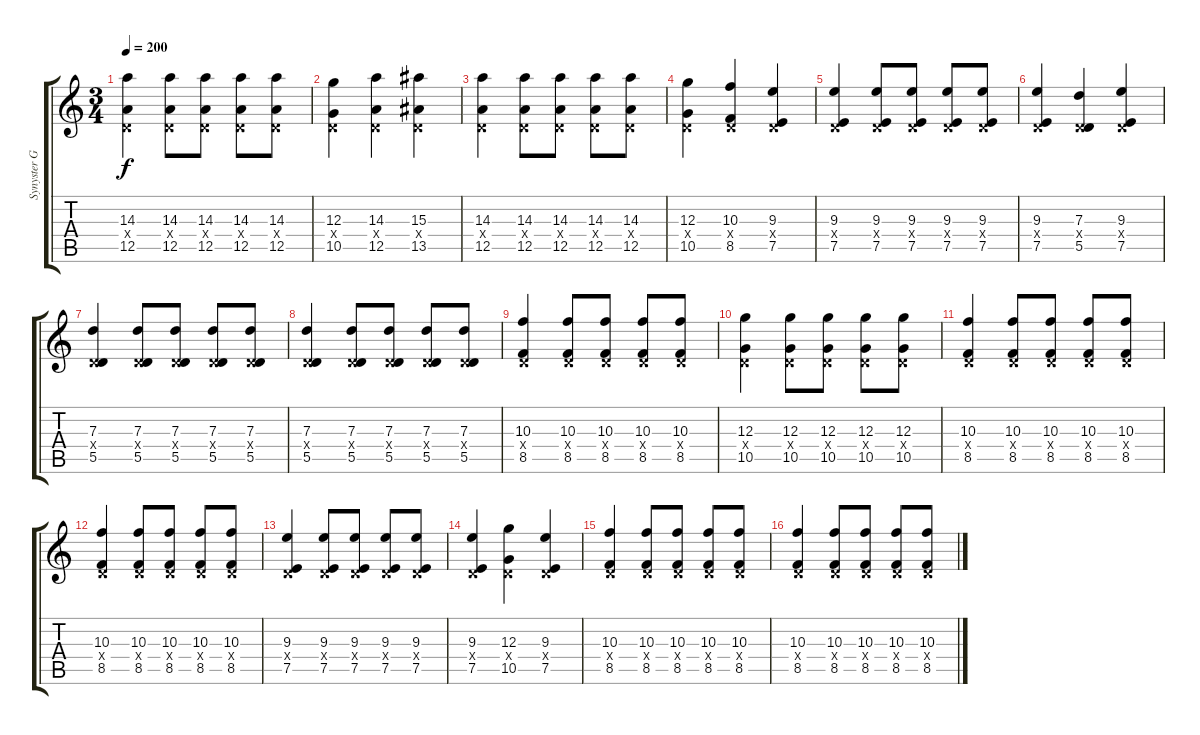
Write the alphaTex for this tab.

\track ("Synyster Gates" "Synyster G") {instrument distortionguitar}
\staff {score tabs}
\tuning (E4 B3 G3 D3 A2 D2) {hide}
\ts (3 4)
\tempo 200
\clef g2
\ks c
(14.3 0.4{x} 12.5).4{dy f} (14.3 0.4{x} 12.5).8 (14.3 0.4{x} 12.5).8 (14.3 0.4{x} 12.5).8 (14.3 0.4{x} 12.5).8 |
(12.3 0.4{x} 10.5).4 (14.3 0.4{x} 12.5).4 (15.3 0.4{x} 13.5).4 |
(14.3 0.4{x} 12.5).4 (14.3 0.4{x} 12.5).8 (14.3 0.4{x} 12.5).8 (14.3 0.4{x} 12.5).8 (14.3 0.4{x} 12.5).8 |
(12.3 0.4{x} 10.5).4 (10.3 0.4{x} 8.5).4 (9.3 0.4{x} 7.5).4 |
(9.3 0.4{x} 7.5).4 (9.3 0.4{x} 7.5).8 (9.3 0.4{x} 7.5).8 (9.3 0.4{x} 7.5).8{volume 13} (9.3 0.4{x} 7.5).8 |
(9.3 0.4{x} 7.5).4 (7.3 0.4{x} 5.5).4 (9.3 0.4{x} 7.5).4 |
(7.3 0.4{x} 5.5).4 (7.3 0.4{x} 5.5).8 (7.3 0.4{x} 5.5).8 (7.3 0.4{x} 5.5).8 (7.3 0.4{x} 5.5).8 |
(7.3 0.4{x} 5.5).4 (7.3 0.4{x} 5.5).8 (7.3 0.4{x} 5.5).8 (7.3 0.4{x} 5.5).8 (7.3 0.4{x} 5.5).8 |
(10.3 0.4{x} 8.5).4 (10.3 0.4{x} 8.5).8 (10.3 0.4{x} 8.5).8 (10.3 0.4{x} 8.5).8 (10.3 0.4{x} 8.5).8 |
(12.3 0.4{x} 10.5).4 (12.3 0.4{x} 10.5).8 (12.3 0.4{x} 10.5).8 (12.3 0.4{x} 10.5).8 (12.3 0.4{x} 10.5).8 |
(10.3 0.4{x} 8.5).4{volume 12} (10.3 0.4{x} 8.5).8 (10.3 0.4{x} 8.5).8 (10.3 0.4{x} 8.5).8 (10.3 0.4{x} 8.5).8 |
(10.3 0.4{x} 8.5).4 (10.3 0.4{x} 8.5).8 (10.3 0.4{x} 8.5).8 (10.3 0.4{x} 8.5).8 (10.3 0.4{x} 8.5).8 |
(9.3 0.4{x} 7.5).4 (9.3 0.4{x} 7.5).8 (9.3 0.4{x} 7.5).8 (9.3 0.4{x} 7.5).8 (9.3 0.4{x} 7.5).8 |
(9.3 0.4{x} 7.5).4 (12.3 0.4{x} 10.5).4 (9.3 0.4{x} 7.5).4 |
(10.3 0.4{x} 8.5).4 (10.3 0.4{x} 8.5).8 (10.3 0.4{x} 8.5).8 (10.3 0.4{x} 8.5).8 (10.3 0.4{x} 8.5).8 |
(10.3 0.4{x} 8.5).4 (10.3 0.4{x} 8.5).8{volume 11} (10.3 0.4{x} 8.5).8 (10.3 0.4{x} 8.5).8 (10.3 0.4{x} 8.5).8
